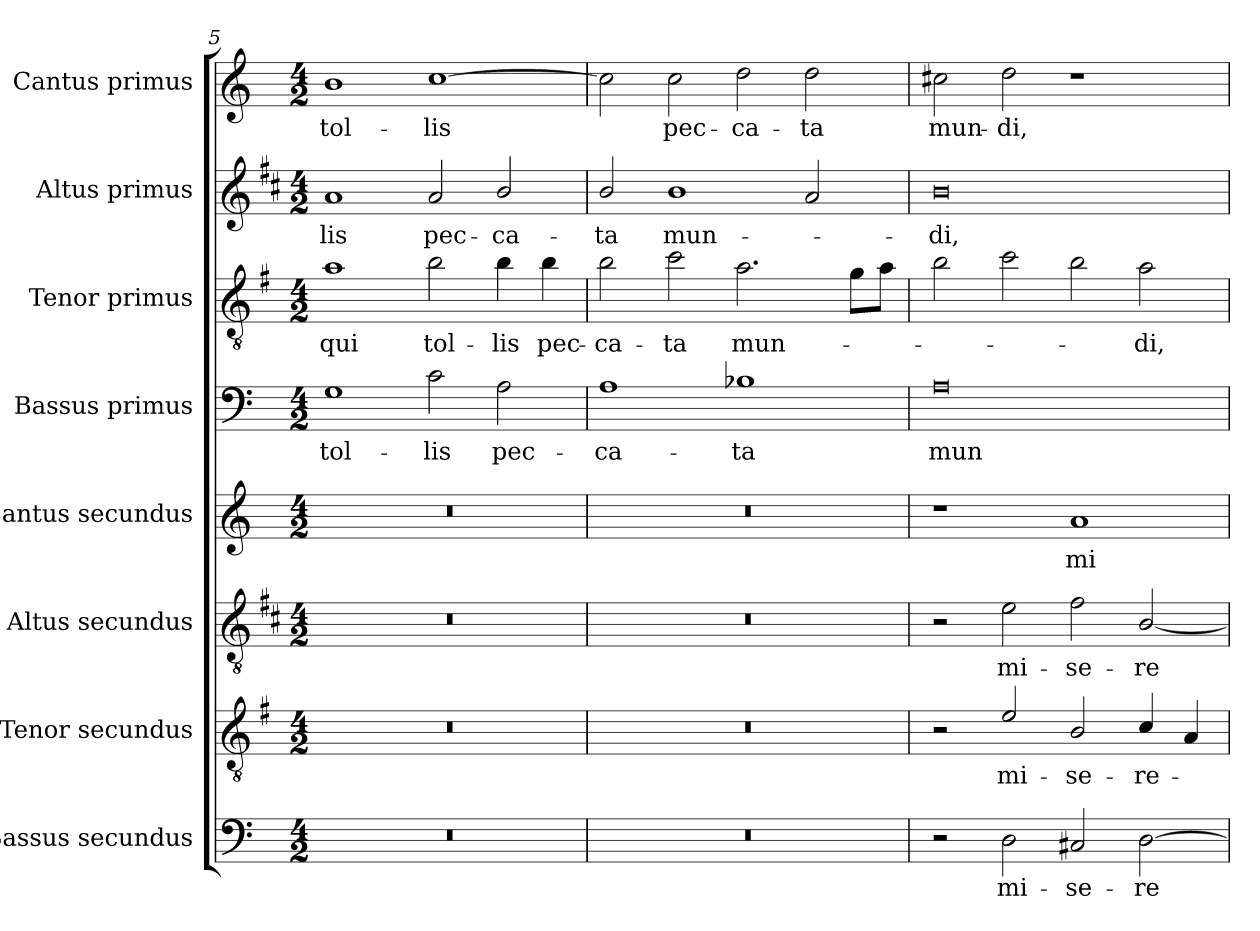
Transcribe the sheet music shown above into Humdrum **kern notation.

**kern	**text	**kern	**text	**kern	**text	**kern	**text	**kern	**text	**kern	**text	**kern	**text	**kern	**text
*part8	*part8	*part7	*part7	*part6	*part6	*part5	*part5	*part4	*part4	*part3	*part3	*part2	*part2	*part1	*part1
*staff8	*staff8	*staff7	*staff7	*staff6	*staff6	*staff5	*staff5	*staff4	*staff4	*staff3	*staff3	*staff2	*staff2	*staff1	*staff1
*I"Bassus secundus	*	*I"Tenor secundus	*	*I"Altus secundus	*	*I"Cantus secundus	*	*I"Bassus primus	*	*I"Tenor primus	*	*I"Altus primus	*	*I"Cantus primus	*
*I'B2	*	*I'T2	*	*I'A2	*	*I'C2	*	*I'B1	*	*I'T1	*	*I'A1	*	*I'C1	*
!!LO:LB:g=z
*clefF4	*	*clefGv2	*	*clefGv2	*	*clefG2	*	*clefF4	*	*clefGv2	*	*clefG2	*	*clefG2	*
*	*	*ITrd4c7	*	*ITrd1c2	*	*	*	*	*	*ITrd4c7	*	*ITrd1c2	*	*	*
*k[]	*	*k[]	*	*k[]	*	*k[]	*	*k[]	*	*k[]	*	*k[]	*	*k[]	*
*C:	*	*C:	*	*C:	*	*C:	*	*C:	*	*C:	*	*C:	*	*C:	*
*M4/2	*	*M4/2	*	*M4/2	*	*M4/2	*	*M4/2	*	*M4/2	*	*M4/2	*	*M4/2	*
=5	=5	=5	=5	=5	=5	=5	=5	=5	=5	=5	=5	=5	=5	=5	=5
!	!	!	!	!	!	!	!	!	!LO:LY:b	!	!LO:LY:b	!	!LO:LY:b	!	!LO:LY:b
0r	.	0r	.	0r	.	0r	.	1G	tol-	1d	qui	1g	-lis	1b	tol-
!	!	!	!	!	!	!	!	!	!LO:LY:b	!	!LO:LY:b	!	!LO:LY:b	!	!LO:LY:b
.	.	.	.	.	.	.	.	2c\	-lis	2e\	tol-	2g/	pec-	[1cc	-lis
!	!	!	!	!	!	!	!	!	!LO:LY:b	!	!LO:LY:b	!	!LO:LY:b	!	!
.	.	.	.	.	.	.	.	2A\	pec-	4e\	-lis	2a/	-ca-	.	.
!	!	!	!	!	!	!	!	!	!	!	!LO:LY:b	!	!	!	!
.	.	.	.	.	.	.	.	.	.	4e\	pec-	.	.	.	.
=6	=6	=6	=6	=6	=6	=6	=6	=6	=6	=6	=6	=6	=6	=6	=6
!	!	!	!	!	!	!	!	!	!LO:LY:b	!	!LO:LY:b	!	!LO:LY:b	!	!
0r	.	0r	.	0r	.	0r	.	1A	-ca-	2e\	-ca-	2a/	-ta	2cc\]	.
!	!	!	!	!	!	!	!	!	!	!	!LO:LY:b	!	!LO:LY:b	!	!LO:LY:b
.	.	.	.	.	.	.	.	.	.	2f\	-ta	1a	mun-	2cc\	pec-
!	!	!	!	!	!	!	!	!	!LO:LY:b	!	!LO:LY:b	!	!	!	!LO:LY:b
.	.	.	.	.	.	.	.	1B-X	-ta	2.d\	mun-	.	.	2dd\	-ca-
!	!	!	!	!	!	!	!	!	!	!	!	!	!	!	!LO:LY:b
.	.	.	.	.	.	.	.	.	.	.	.	2g/	.	2dd\	-ta
.	.	.	.	.	.	.	.	.	.	8c\L	.	.	.	.	.
.	.	.	.	.	.	.	.	.	.	8d\J	.	.	.	.	.
=7	=7	=7	=7	=7	=7	=7	=7	=7	=7	=7	=7	=7	=7	=7	=7
!	!	!	!	!	!	!	!	!	!LO:LY:b	!	!	!	!LO:LY:b	!	!LO:LY:b
2r	.	2r	.	2r	.	1r	.	0A	mun-	2e\	.	0a	-di,	2cc#X\	mun-
!	!LO:LY:b	!	!LO:LY:b	!	!LO:LY:b	!	!	!	!	!	!	!	!	!	!LO:LY:b
2D\	mi-	2A/	mi-	2d\	mi-	.	.	.	.	2f\	.	.	.	2dd\	-di,
!	!LO:LY:b	!	!LO:LY:b	!	!LO:LY:b	!	!LO:LY:b	!	!	!	!	!	!	!	!
2C#X/	-se-	2E/	-se-	2e\	-se-	1a	mi-	.	.	2e\	.	.	.	1r	.
!	!LO:LY:b	!	!LO:LY:b	!	!LO:LY:b	!	!	!	!	!	!LO:LY:b	!	!	!	!
[2D\	-re-	4F/	-re-	[2A/	-re-	.	.	.	.	2d\	-di,	.	.	.	.
.	.	4D/	.	.	.	.	.	.	.	.	.	.	.	.	.
=	=	=	=	=	=	=	=	=	=	=	=	=	=	=	=
*-	*-	*-	*-	*-	*-	*-	*-	*-	*-	*-	*-	*-	*-	*-	*-
